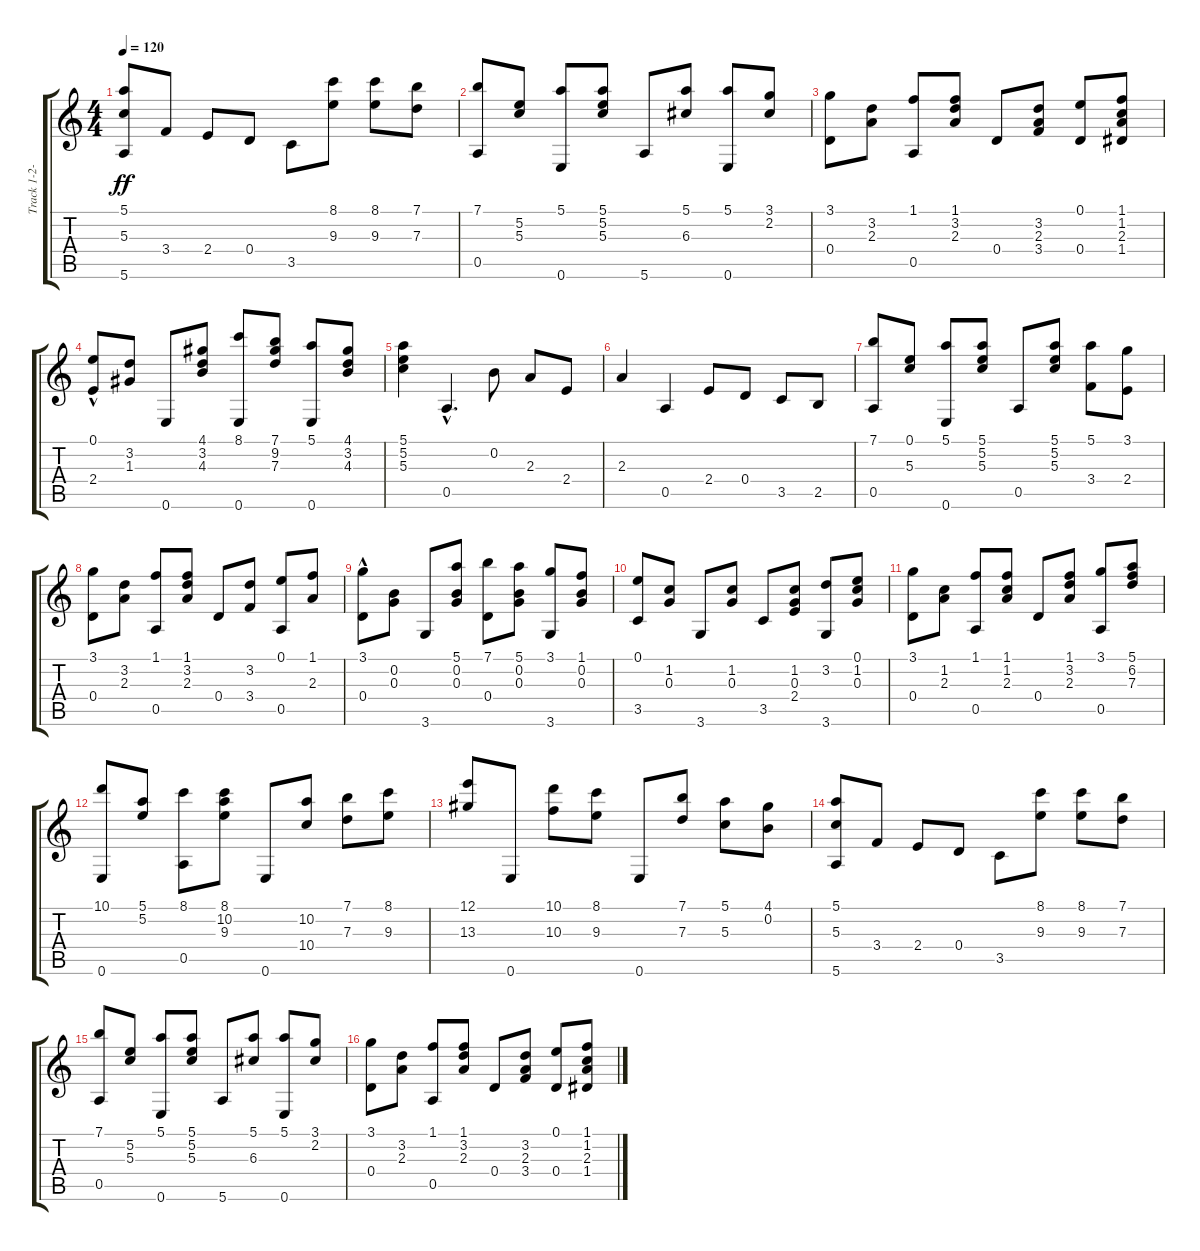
\track ("Track" "Track 1-2-") {instrument acousticguitarnylon}
\staff {score tabs}
\tuning (E4 B3 G3 D3 A2 E2) {hide}
\ts (4 4)
\tempo 120
\clef g2
\ks c
(5.1 5.3 5.6).8{dy ff} 3.4.8 2.4.8 0.4.8 3.5.8 (8.1 9.3).8 (8.1 9.3).8 (7.1 7.3).8 |
(7.1 0.5).8 (5.2 5.3).8 (5.1 0.6).8 (5.1 5.2 5.3).8 5.6.8 (5.1 6.3).8 (5.1 0.6).8 (3.1 2.2).8 |
(3.1 0.4).8 (3.2 2.3).8 (1.1 0.5).8 (1.1 3.2 2.3).8 0.4.8 (3.2 2.3 3.4).8 (0.1 0.4).8 (1.1 1.2 2.3 1.4).8 |
(0.1{hac} 2.4).8 (3.2 1.3).8 0.6.8 (4.1 3.2 4.3).8 (8.1 0.6).8 (7.1 9.2 7.3).8 (5.1 0.6).8 (4.1 3.2 4.3).8 |
(5.1 5.2 5.3).4 0.5{hac}.4{d} 0.2.8 2.3.8 2.4.8 |
2.3.4 0.5.4 2.4.8 0.4.8 3.5.8 2.5.8 |
(7.1 0.5).8 (0.1 5.3).8 (5.1 0.6).8 (5.1 5.2 5.3).8 0.5.8 (5.1 5.2 5.3).8 (5.1 3.4).8 (3.1 2.4).8 |
(3.1 0.4).8 (3.2 2.3).8 (1.1 0.5).8 (1.1 3.2 2.3).8 0.4.8 (3.2 3.4).8 (0.1 0.5).8 (1.1 2.3).8 |
(3.1{hac} 0.4).8 (0.2 0.3).8 3.6.8 (5.1 0.2 0.3).8 (7.1 0.4).8 (5.1 0.2 0.3).8 (3.1 3.6).8 (1.1 0.2 0.3).8 |
(0.1 3.5).8 (1.2 0.3).8 3.6.8 (1.2 0.3).8 3.5.8 (1.2 0.3 2.4).8 (3.2 3.6).8 (0.1 1.2 0.3).8 |
(3.1 0.4).8 (1.2 2.3).8 (1.1 0.5).8 (1.1 1.2 2.3).8 0.4.8 (1.1 3.2 2.3).8 (3.1 0.5).8 (5.1 6.2 7.3).8 |
(10.1 0.6).8 (5.1 5.2).8 (8.1 0.5).8 (8.1 10.2 9.3).8 0.6.8 (10.2 10.4).8 (7.1 7.3).8 (8.1 9.3).8 |
(12.1 13.3).8 0.6.8 (10.1 10.3).8 (8.1 9.3).8 0.6.8 (7.1 7.3).8 (5.1 5.3).8 (4.1 0.2).8 |
(5.1 5.3 5.6).8 3.4.8 2.4.8 0.4.8 3.5.8 (8.1 9.3).8 (8.1 9.3).8 (7.1 7.3).8 |
(7.1 0.5).8 (5.2 5.3).8 (5.1 0.6).8 (5.1 5.2 5.3).8 5.6.8 (5.1 6.3).8 (5.1 0.6).8 (3.1 2.2).8 |
(3.1 0.4).8 (3.2 2.3).8 (1.1 0.5).8 (1.1 3.2 2.3).8 0.4.8 (3.2 2.3 3.4).8 (0.1 0.4).8 (1.1 1.2 2.3 1.4).8
